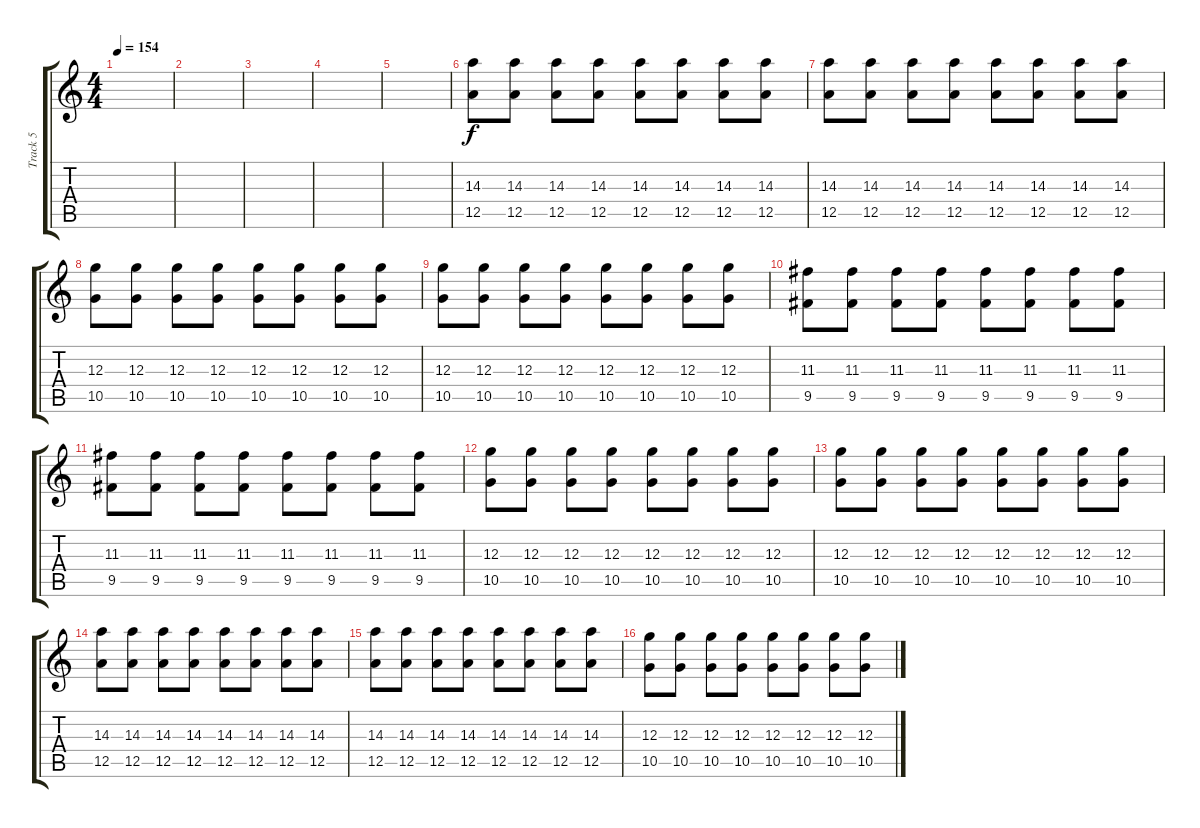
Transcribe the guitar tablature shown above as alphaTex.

\track ("Track 5" "Track 5") {instrument electricguitarjazz}
\staff {score tabs}
\tuning (E4 B3 G3 D3 A2 E2) {hide}
\ts (4 4)
\tempo 154
\clef g2
\ks c
|
|
|
|
|
(14.3 12.5).8 (14.3 12.5).8 (14.3 12.5).8 (14.3 12.5).8 (14.3 12.5).8 (14.3 12.5).8 (14.3 12.5).8 (14.3 12.5).8 |
(14.3 12.5).8 (14.3 12.5).8 (14.3 12.5).8 (14.3 12.5).8 (14.3 12.5).8 (14.3 12.5).8 (14.3 12.5).8 (14.3 12.5).8 |
(12.3 10.5).8 (12.3 10.5).8 (12.3 10.5).8 (12.3 10.5).8 (12.3 10.5).8 (12.3 10.5).8 (12.3 10.5).8 (12.3 10.5).8 |
(12.3 10.5).8 (12.3 10.5).8 (12.3 10.5).8 (12.3 10.5).8 (12.3 10.5).8 (12.3 10.5).8 (12.3 10.5).8 (12.3 10.5).8 |
(11.3 9.5).8 (11.3 9.5).8 (11.3 9.5).8 (11.3 9.5).8 (11.3 9.5).8 (11.3 9.5).8 (11.3 9.5).8 (11.3 9.5).8 |
(11.3 9.5).8 (11.3 9.5).8 (11.3 9.5).8 (11.3 9.5).8 (11.3 9.5).8 (11.3 9.5).8 (11.3 9.5).8 (11.3 9.5).8 |
(12.3 10.5).8 (12.3 10.5).8 (12.3 10.5).8 (12.3 10.5).8 (12.3 10.5).8 (12.3 10.5).8 (12.3 10.5).8 (12.3 10.5).8 |
(12.3 10.5).8 (12.3 10.5).8 (12.3 10.5).8 (12.3 10.5).8 (12.3 10.5).8 (12.3 10.5).8 (12.3 10.5).8 (12.3 10.5).8 |
(14.3 12.5).8 (14.3 12.5).8 (14.3 12.5).8 (14.3 12.5).8 (14.3 12.5).8 (14.3 12.5).8 (14.3 12.5).8 (14.3 12.5).8 |
(14.3 12.5).8 (14.3 12.5).8 (14.3 12.5).8 (14.3 12.5).8 (14.3 12.5).8 (14.3 12.5).8 (14.3 12.5).8 (14.3 12.5).8 |
(12.3 10.5).8 (12.3 10.5).8 (12.3 10.5).8 (12.3 10.5).8 (12.3 10.5).8 (12.3 10.5).8 (12.3 10.5).8 (12.3 10.5).8
